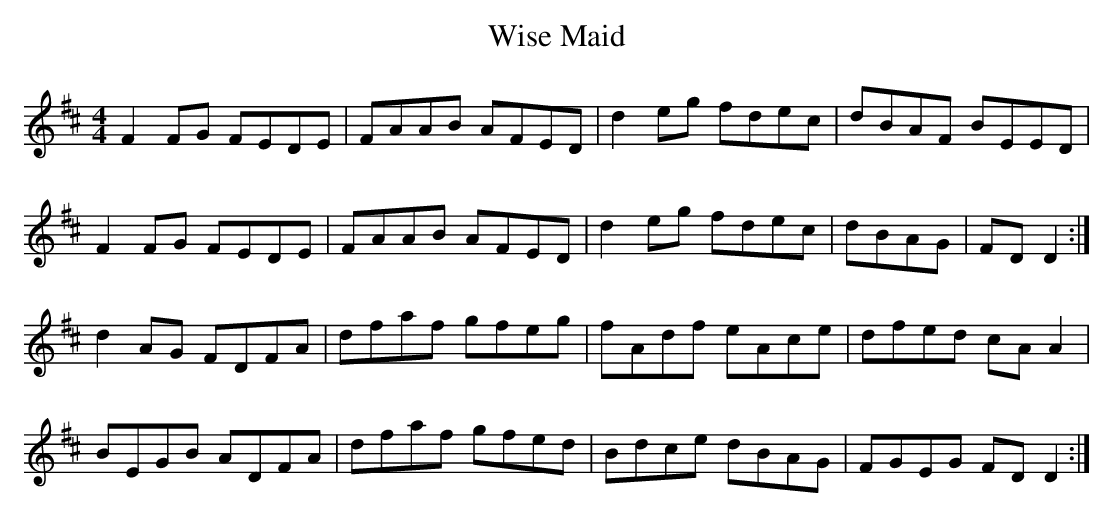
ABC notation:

X:1
T: Wise Maid
M: 4/4
L: 1/8
K: D
F2FG FEDE|FAAB AFED|d2eg fdec|dBAF BEED|
F2FG FEDE|FAAB AFED|d2eg fdec|dBAG|FDD2 :|
d2AG FDFA|dfaf gfeg|fAdf eAce|dfed cAA2|
BEGB ADFA|dfaf gfed|Bdce dBAG|FGEG FDD2 :|
